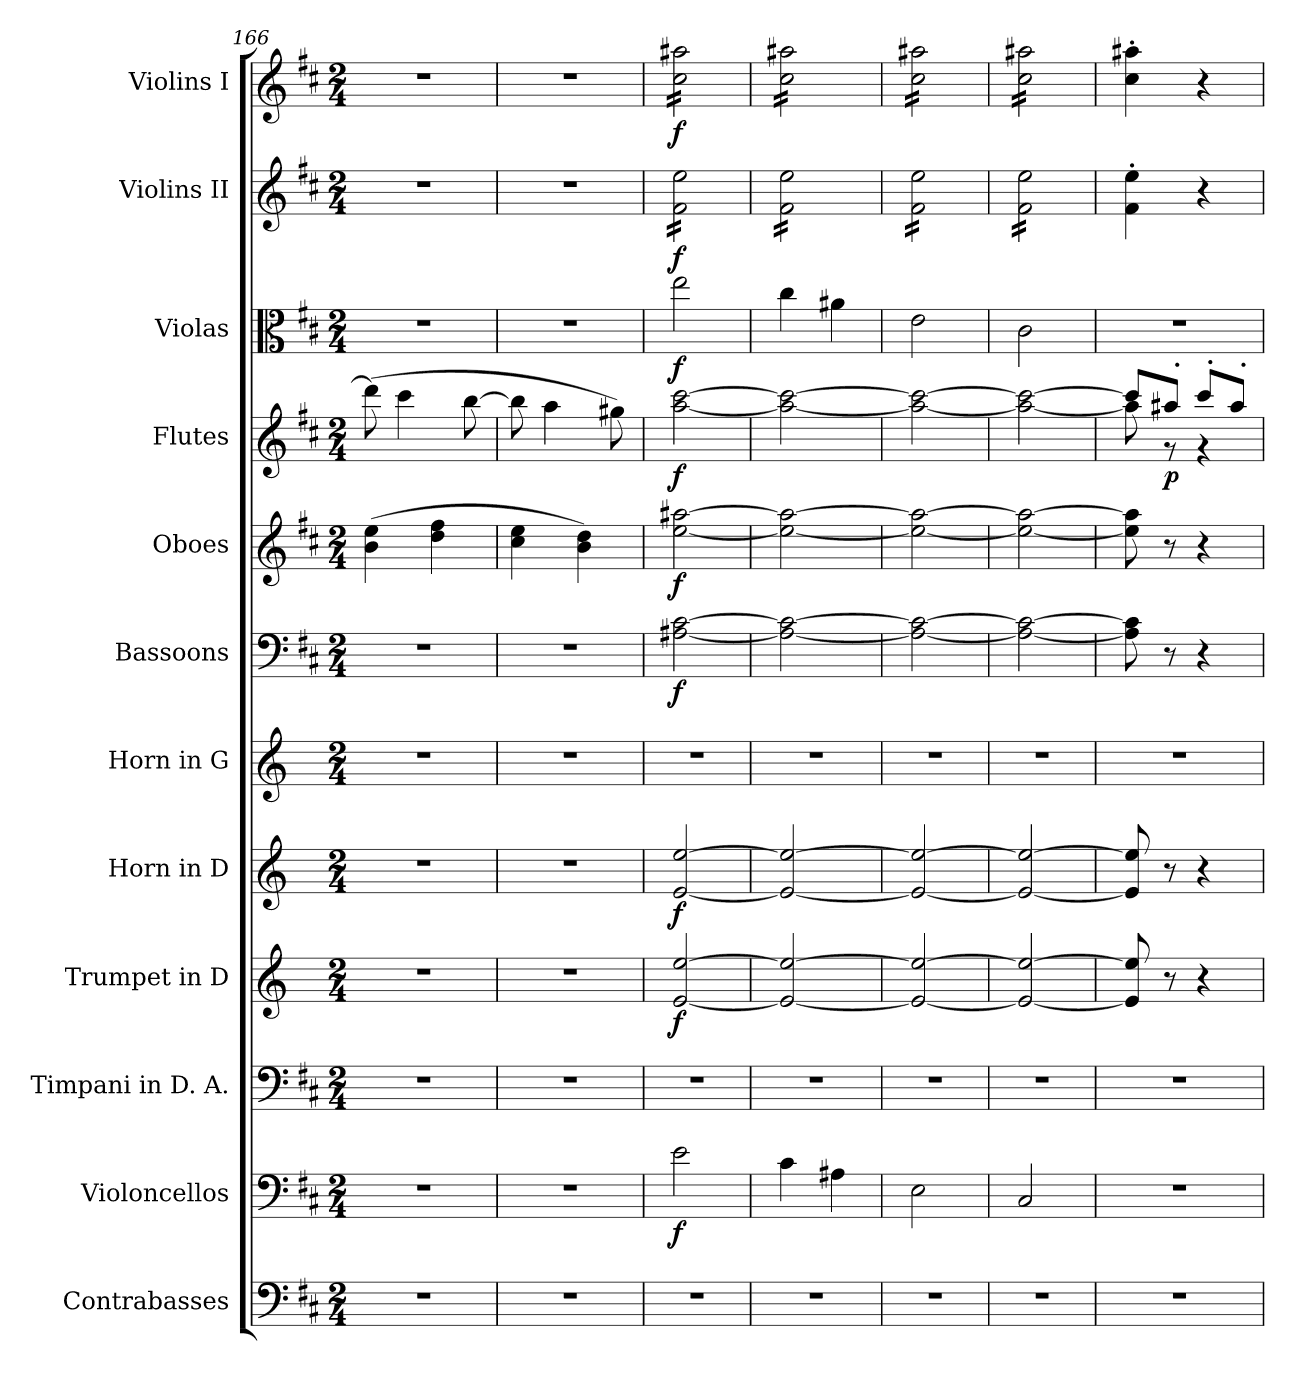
**kern	**kern	**dynam	**kern	**kern	**dynam	**kern	**dynam	**kern	**kern	**dynam	**kern	**dynam	**kern	**dynam	**kern	**dynam	**kern	**dynam	**kern	**dynam
*part12	*part11	*part11	*part10	*part9	*part9	*part8	*part8	*part7	*part6	*part6	*part5	*part5	*part4	*part4	*part3	*part3	*part2	*part2	*part1	*part1
*staff12	*staff11	*staff11	*staff10	*staff9	*staff9	*staff8	*staff8	*staff7	*staff6	*staff6	*staff5	*staff5	*staff4	*staff4	*staff3	*staff3	*staff2	*staff2	*staff1	*staff1
*I"Contrabasses	*I"Violoncellos	*	*I"Timpani in D. A.	*I"Trumpet in D	*	*I"Horn in D	*	*I"Horn in G	*I"Bassoons	*	*I"Oboes	*	*I"Flutes	*	*I"Violas	*	*I"Violins II	*	*I"Violins I	*
*I'Cb.	*I'Vc.	*	*	*	*	*	*	*	*I'Bsn.	*	*I'Ob.	*	*I'Fl.	*	*I'Vla.	*	*I'Vln. II	*	*I'Vln. I	*
*clefF4	*clefF4	*	*clefF4	*clefG2	*	*clefG2	*	*clefG2	*clefF4	*	*clefG2	*	*clefG2	*	*clefC3	*	*clefG2	*	*clefG2	*
*ITrd7c12	*	*	*	*ITrd-1c-2	*	*ITrd6c10	*	*ITrd3c5	*	*	*	*	*	*	*	*	*	*	*	*
*k[f#c#]	*k[f#c#]	*	*k[f#c#]	*k[f#c#]	*	*k[f#c#]	*	*k[f#]	*k[f#c#]	*	*k[f#c#]	*	*k[f#c#]	*	*k[f#c#]	*	*k[f#c#]	*	*k[f#c#]	*
*M2/4	*M2/4	*	*M2/4	*M2/4	*	*M2/4	*	*M2/4	*M2/4	*	*M2/4	*	*M2/4	*	*M2/4	*	*M2/4	*	*M2/4	*
=166	=166	=166	=166	=166	=166	=166	=166	=166	=166	=166	=166	=166	=166	=166	=166	=166	=166	=166	=166	=166
2r	2r	.	2r	2r	.	2r	.	2r	2r	.	(>4b\ 4ee\	.	(>8ddd\]	.	2r	.	2r	.	2r	.
.	.	.	.	.	.	.	.	.	.	.	.	.	4ccc#\	.	.	.	.	.	.	.
.	.	.	.	.	.	.	.	.	.	.	4dd\ 4ff#\	.	.	.	.	.	.	.	.	.
.	.	.	.	.	.	.	.	.	.	.	.	.	[8bb\	.	.	.	.	.	.	.
=167	=167	=167	=167	=167	=167	=167	=167	=167	=167	=167	=167	=167	=167	=167	=167	=167	=167	=167	=167	=167
2r	2r	.	2r	2r	.	2r	.	2r	2r	.	4cc#\ 4ee\	.	8bb\]	.	2r	.	2r	.	2r	.
.	.	.	.	.	.	.	.	.	.	.	.	.	4aa\	.	.	.	.	.	.	.
.	.	.	.	.	.	.	.	.	.	.	4b\ 4dd\)	.	.	.	.	.	.	.	.	.
.	.	.	.	.	.	.	.	.	.	.	.	.	8gg#X\)	.	.	.	.	.	.	.
=168	=168	=168	=168	=168	=168	=168	=168	=168	=168	=168	=168	=168	=168	=168	=168	=168	=168	=168	=168	=168
!	!	!LO:DY:b	!	!	!LO:DY:b	!	!LO:DY:b	!	!	!LO:DY:b	!	!LO:DY:b	!	!LO:DY:b	!	!LO:DY:b	!	!LO:DY:b	!	!LO:DY:b
*	*	*	*	*	*	*	*	*	*	*	*	*	*	*	*	*	*tremolo	*	*	*
*	*	*	*	*	*	*	*	*	*	*	*	*	*	*	*	*	*	*	*tremolo	*
2r	2e\	f	2r	[2f#/ [2ff#/	f	[2F#/ [2f#/	f	2r	[2A#X\ [2c#\	f	[2ee\ [2aa#X\	f	[2aa\ [2ccc#\	f	2ee\	f	16f#\ 16ee\LL	f	16cc#\ 16aa#X\LL	f
.	.	.	.	.	.	.	.	.	.	.	.	.	.	.	.	.	16f#\ 16ee\	.	16cc#\ 16aa#X\	.
.	.	.	.	.	.	.	.	.	.	.	.	.	.	.	.	.	16f#\ 16ee\	.	16cc#\ 16aa#X\	.
.	.	.	.	.	.	.	.	.	.	.	.	.	.	.	.	.	16f#\ 16ee\	.	16cc#\ 16aa#X\	.
.	.	.	.	.	.	.	.	.	.	.	.	.	.	.	.	.	16f#\ 16ee\	.	16cc#\ 16aa#X\	.
.	.	.	.	.	.	.	.	.	.	.	.	.	.	.	.	.	16f#\ 16ee\	.	16cc#\ 16aa#X\	.
.	.	.	.	.	.	.	.	.	.	.	.	.	.	.	.	.	16f#\ 16ee\	.	16cc#\ 16aa#X\	.
.	.	.	.	.	.	.	.	.	.	.	.	.	.	.	.	.	16f#\ 16ee\JJ	.	16cc#\ 16aa#X\JJ	.
=169	=169	=169	=169	=169	=169	=169	=169	=169	=169	=169	=169	=169	=169	=169	=169	=169	=169	=169	=169	=169
2r	4c#\	.	2r	2f#/_ 2ff#/_	.	2F#/_ 2f#/_	.	2r	2A#\_ 2c#\_	.	2ee\_ 2aa#\_	.	2aa\_ 2ccc#\_	.	4cc#\	.	16f#\ 16ee\LL	.	16cc#\ 16aa#X\LL	.
.	.	.	.	.	.	.	.	.	.	.	.	.	.	.	.	.	16f#\ 16ee\	.	16cc#\ 16aa#X\	.
.	.	.	.	.	.	.	.	.	.	.	.	.	.	.	.	.	16f#\ 16ee\	.	16cc#\ 16aa#X\	.
.	.	.	.	.	.	.	.	.	.	.	.	.	.	.	.	.	16f#\ 16ee\	.	16cc#\ 16aa#X\	.
.	4A#X\	.	.	.	.	.	.	.	.	.	.	.	.	.	4a#X\	.	16f#\ 16ee\	.	16cc#\ 16aa#X\	.
.	.	.	.	.	.	.	.	.	.	.	.	.	.	.	.	.	16f#\ 16ee\	.	16cc#\ 16aa#X\	.
.	.	.	.	.	.	.	.	.	.	.	.	.	.	.	.	.	16f#\ 16ee\	.	16cc#\ 16aa#X\	.
.	.	.	.	.	.	.	.	.	.	.	.	.	.	.	.	.	16f#\ 16ee\JJ	.	16cc#\ 16aa#X\JJ	.
=170	=170	=170	=170	=170	=170	=170	=170	=170	=170	=170	=170	=170	=170	=170	=170	=170	=170	=170	=170	=170
2r	2E\	.	2r	2f#/_ 2ff#/_	.	2F#/_ 2f#/_	.	2r	2A#\_ 2c#\_	.	2ee\_ 2aa#\_	.	2aa\_ 2ccc#\_	.	2e\	.	16f#\ 16ee\LL	.	16cc#\ 16aa#X\LL	.
.	.	.	.	.	.	.	.	.	.	.	.	.	.	.	.	.	16f#\ 16ee\	.	16cc#\ 16aa#X\	.
.	.	.	.	.	.	.	.	.	.	.	.	.	.	.	.	.	16f#\ 16ee\	.	16cc#\ 16aa#X\	.
.	.	.	.	.	.	.	.	.	.	.	.	.	.	.	.	.	16f#\ 16ee\	.	16cc#\ 16aa#X\	.
.	.	.	.	.	.	.	.	.	.	.	.	.	.	.	.	.	16f#\ 16ee\	.	16cc#\ 16aa#X\	.
.	.	.	.	.	.	.	.	.	.	.	.	.	.	.	.	.	16f#\ 16ee\	.	16cc#\ 16aa#X\	.
.	.	.	.	.	.	.	.	.	.	.	.	.	.	.	.	.	16f#\ 16ee\	.	16cc#\ 16aa#X\	.
.	.	.	.	.	.	.	.	.	.	.	.	.	.	.	.	.	16f#\ 16ee\JJ	.	16cc#\ 16aa#X\JJ	.
=171	=171	=171	=171	=171	=171	=171	=171	=171	=171	=171	=171	=171	=171	=171	=171	=171	=171	=171	=171	=171
2r	2C#/	.	2r	2f#/_ 2ff#/_	.	2F#/_ 2f#/_	.	2r	2A#\_ 2c#\_	.	2ee\_ 2aa#\_	.	2aa\_ 2ccc#\_	.	2c#\	.	16f#\ 16ee\LL	.	16cc#\ 16aa#X\LL	.
.	.	.	.	.	.	.	.	.	.	.	.	.	.	.	.	.	16f#\ 16ee\	.	16cc#\ 16aa#X\	.
.	.	.	.	.	.	.	.	.	.	.	.	.	.	.	.	.	16f#\ 16ee\	.	16cc#\ 16aa#X\	.
.	.	.	.	.	.	.	.	.	.	.	.	.	.	.	.	.	16f#\ 16ee\	.	16cc#\ 16aa#X\	.
.	.	.	.	.	.	.	.	.	.	.	.	.	.	.	.	.	16f#\ 16ee\	.	16cc#\ 16aa#X\	.
.	.	.	.	.	.	.	.	.	.	.	.	.	.	.	.	.	16f#\ 16ee\	.	16cc#\ 16aa#X\	.
.	.	.	.	.	.	.	.	.	.	.	.	.	.	.	.	.	16f#\ 16ee\	.	16cc#\ 16aa#X\	.
.	.	.	.	.	.	.	.	.	.	.	.	.	.	.	.	.	16f#\ 16ee\JJ	.	16cc#\ 16aa#X\JJ	.
*	*	*	*	*	*	*	*	*	*	*	*	*	*	*	*	*	*	*	*Xtremolo	*
*	*	*	*	*	*	*	*	*	*	*	*	*	*	*	*	*	*Xtremolo	*	*	*
!!LO:PB:g=z
=172	=172	=172	=172	=172	=172	=172	=172	=172	=172	=172	=172	=172	=172	=172	=172	=172	=172	=172	=172	=172
*	*	*	*	*	*	*	*	*	*	*	*	*	*^	*	*	*	*	*	*	*
2r	2r	.	2r	8f#/] 8ff#/]	.	8F#/] 8f#/]	.	2r	8A#\] 8c#\]	.	8ee\] 8aa#\]	.	8ccc#/L]	8aa\]	.	2r	.	4f#\' 4ee\'	.	4cc#\' 4aa#X\'	.
!	!	!	!	!	!	!	!	!	!	!	!	!	!	!	!LO:DY:b	!	!	!	!	!	!
.	.	.	.	8r	.	8r	.	.	8r	.	8r	.	8aa#X'/J	8r	p	.	.	.	.	.	.
.	.	.	.	4r	.	4r	.	.	4r	.	4r	.	8ccc#'/L	4r	.	.	.	4r	.	4r	.
.	.	.	.	.	.	.	.	.	.	.	.	.	8aa#'/J	.	.	.	.	.	.	.	.
*	*	*	*	*	*	*	*	*	*	*	*	*	*v	*v	*	*	*	*	*	*	*
=	=	=	=	=	=	=	=	=	=	=	=	=	=	=	=	=	=	=	=	=
*-	*-	*-	*-	*-	*-	*-	*-	*-	*-	*-	*-	*-	*-	*-	*-	*-	*-	*-	*-	*-
